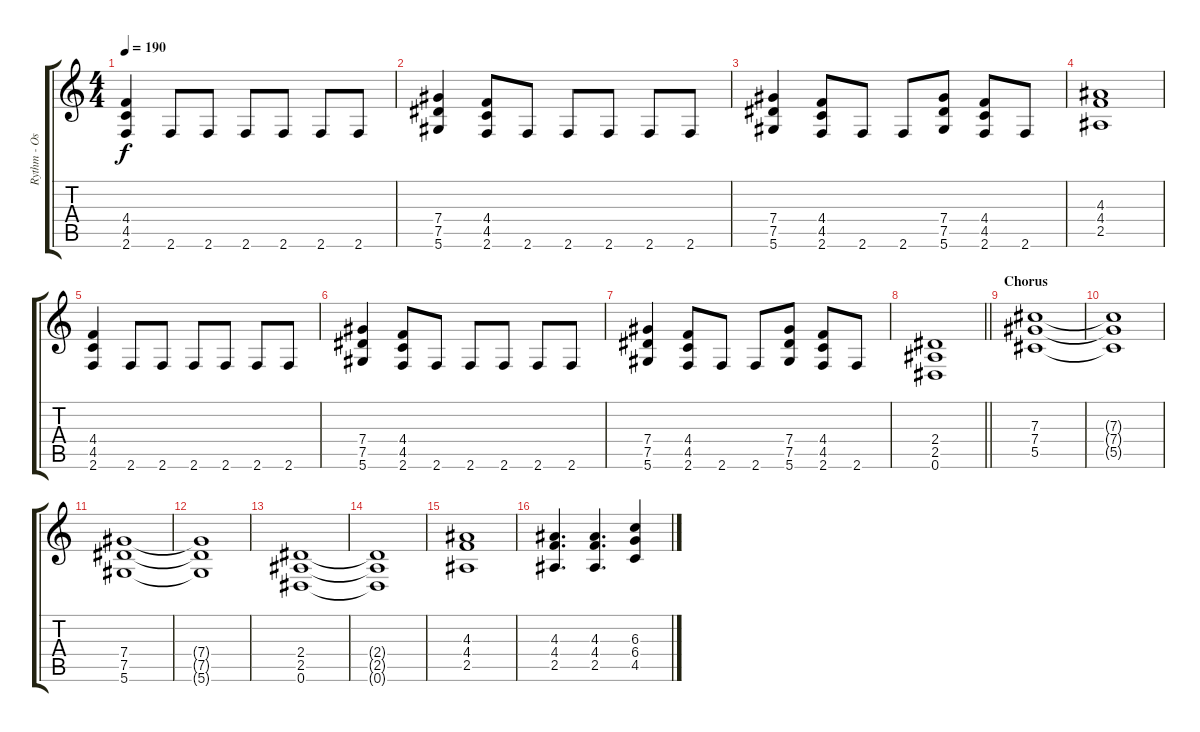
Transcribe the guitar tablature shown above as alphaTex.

\track ("Rythm - Oscar Dronjak" "Rythm - Os") {instrument distortionguitar}
\staff {score tabs}
\tuning (Eb4 Bb3 Gb3 Db3 Ab2 Eb2) {hide}
\ts (4 4)
\tempo 190
\clef g2
\ks c
(4.4 4.5 2.6).4{dy f} 2.6.8 2.6.8 2.6.8 2.6.8 2.6.8 2.6.8 |
(7.4 7.5 5.6).4 (4.4 4.5 2.6).8 2.6.8 2.6.8 2.6.8 2.6.8 2.6.8 |
(7.4 7.5 5.6).4 (4.4 4.5 2.6).8 2.6.8 2.6.8 (7.4 7.5 5.6).8 (4.4 4.5 2.6).8 2.6.8 |
(4.3 4.4 2.5).1 |
(4.4 4.5 2.6).4 2.6.8 2.6.8 2.6.8 2.6.8 2.6.8 2.6.8 |
(7.4 7.5 5.6).4 (4.4 4.5 2.6).8 2.6.8 2.6.8 2.6.8 2.6.8 2.6.8 |
(7.4 7.5 5.6).4 (4.4 4.5 2.6).8 2.6.8 2.6.8 (7.4 7.5 5.6).8 (4.4 4.5 2.6).8 2.6.8 |
\barLineRight lightlight
(2.4 2.5 0.6).1 |
\section ("" "Chorus")
(7.3 7.4 5.5).1 |
(7.3{t} 7.4{t} 5.5{t}).1 |
(7.4 7.5 5.6).1 |
(7.4{t} 7.5{t} 5.6{t}).1 |
(2.4 2.5 0.6).1 |
(2.4{t} 2.5{t} 0.6{t}).1 |
(4.3 4.4 2.5).1 |
(4.3 4.4 2.5).4{d} (4.3 4.4 2.5).4{d} (6.3 6.4 4.5).4
